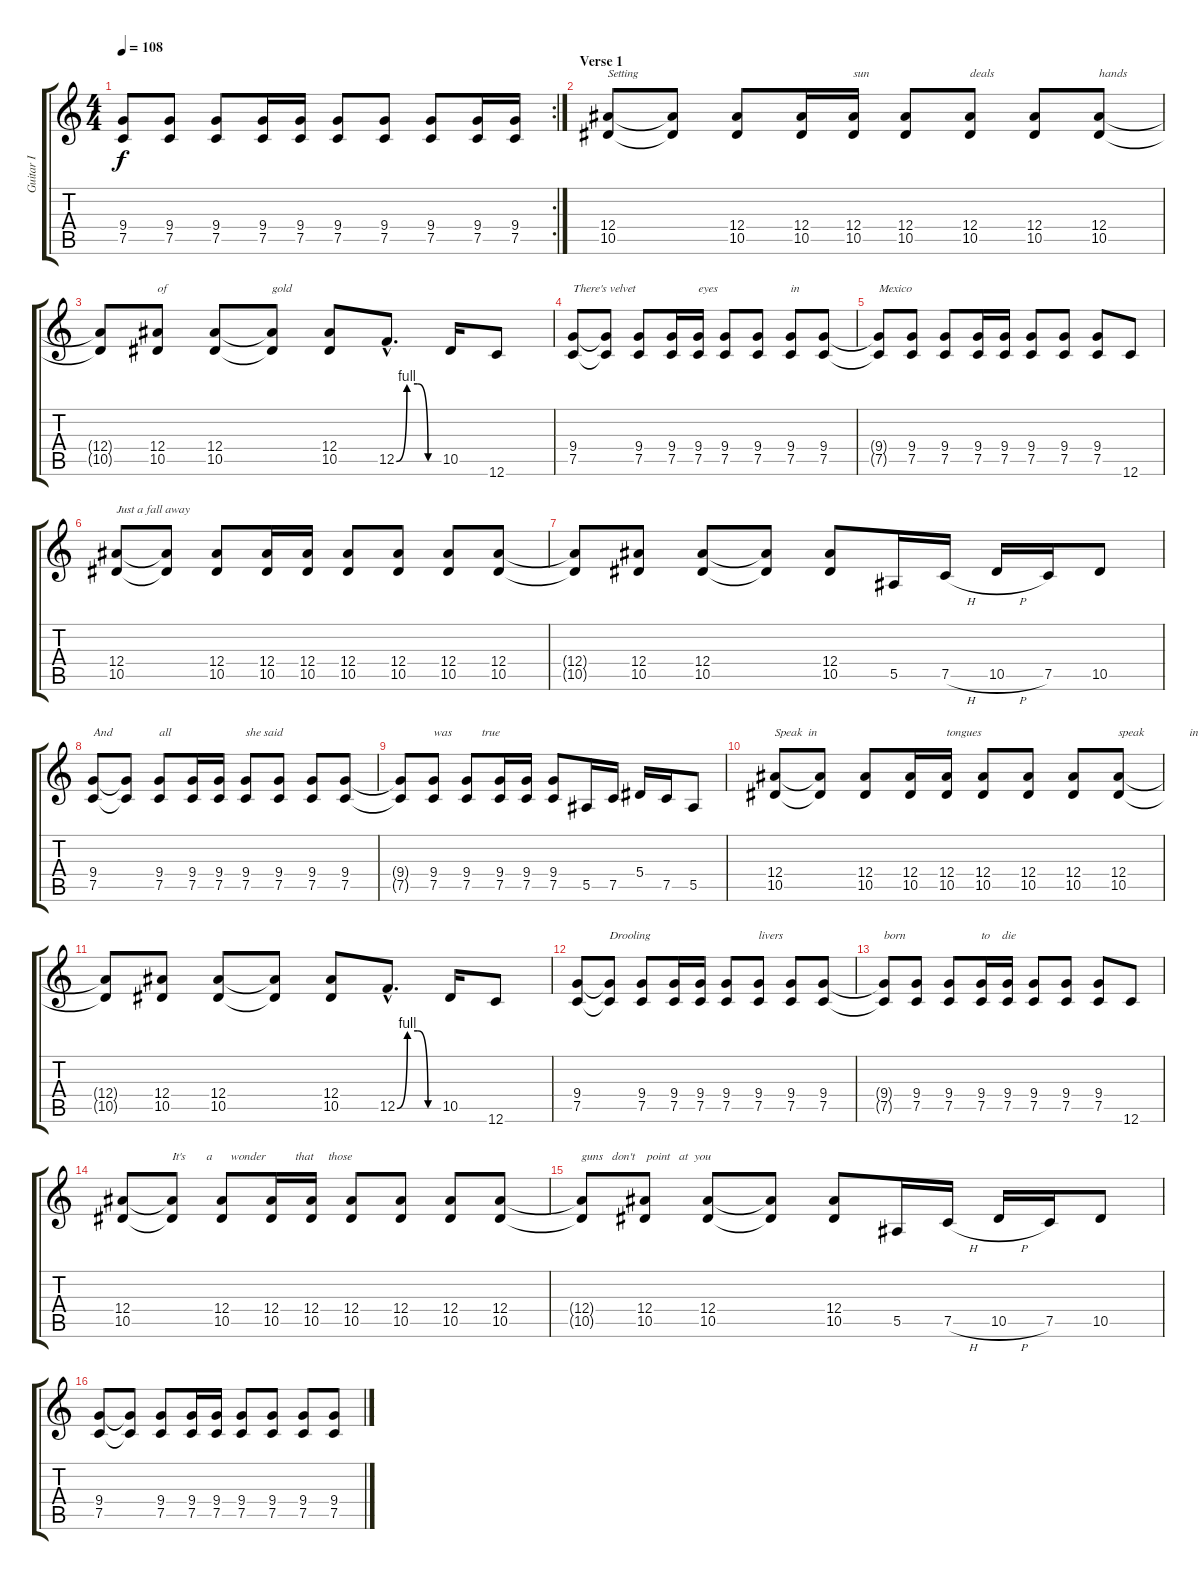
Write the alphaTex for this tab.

\track ("Guitar I" "Guitar I") {instrument overdrivenguitar}
\staff {score tabs}
\tuning (C4 G3 Eb3 Bb2 F2 C2) {hide}
\rc 2
\ts (4 4)
\tempo 108
\clef g2
\ks c
(9.4{t} 7.5{t}).8{dy f} (9.4 7.5).8 (9.4 7.5).8 (9.4 7.5).16 (9.4 7.5).16 (9.4 7.5).8 (9.4 7.5).8 (9.4 7.5).8 (9.4 7.5).16 (9.4 7.5).16 |
\section ("" "Verse 1")
(12.4 10.5).8{txt "Setting"} (12.4{t} 10.5{t}).8 (12.4 10.5).8 (12.4 10.5).16 (12.4 10.5).16{txt "sun"} (12.4 10.5).8 (12.4 10.5).8{txt "deals"} (12.4 10.5).8 (12.4 10.5).8{txt "hands"} |
(12.4{t} 10.5{t}).8 (12.4 10.5).8{txt "of"} (12.4 10.5).8 (12.4{t} 10.5{t}).8{txt "gold"} (12.4 10.5).8 12.5{be (custom 0 0 15 4 30 4 45 0 60 0) hac}.8{d} 10.5.16 12.6.8 |
(9.4 7.5).8{txt "There's velvet"} (9.4{t} 7.5{t}).8 (9.4 7.5).8 (9.4 7.5).16 (9.4 7.5).16{txt "eyes"} (9.4 7.5).8 (9.4 7.5).8 (9.4 7.5).8{txt "in"} (9.4 7.5).8 |
(9.4{t} 7.5{t}).8{txt "Mexico"} (9.4 7.5).8 (9.4 7.5).8 (9.4 7.5).16 (9.4 7.5).16 (9.4 7.5).8 (9.4 7.5).8 (9.4 7.5).8 12.6.8 |
(12.4 10.5).8{txt "Just a fall away"} (12.4{t} 10.5{t}).8 (12.4 10.5).8 (12.4 10.5).16 (12.4 10.5).16 (12.4 10.5).8 (12.4 10.5).8 (12.4 10.5).8 (12.4 10.5).8 |
(12.4{t} 10.5{t}).8 (12.4 10.5).8 (12.4 10.5).8 (12.4{t} 10.5{t}).8 (12.4 10.5).8 5.5.16 7.5{h}.16 10.5{h}.16 7.5.16 10.5.8 |
(9.4 7.5).8{txt "And "} (9.4{t} 7.5{t}).8 (9.4 7.5).8{txt "all"} (9.4 7.5).16 (9.4 7.5).16 (9.4 7.5).8{txt "she said"} (9.4 7.5).8 (9.4 7.5).8 (9.4 7.5).8 |
(9.4{t} 7.5{t}).8 (9.4 7.5).8{txt "was          true"} (9.4 7.5).8 (9.4 7.5).16 (9.4 7.5).16 (9.4 7.5).8 5.5.16 7.5.16 5.4.16 7.5.16 5.5.8 |
(12.4 10.5).8{txt "Speak  in"} (12.4{t} 10.5{t}).8 (12.4 10.5).8 (12.4 10.5).16 (12.4 10.5).16{txt "tongues"} (12.4 10.5).8 (12.4 10.5).8 (12.4 10.5).8 (12.4 10.5).8{txt "speak               in        lies"} |
(12.4{t} 10.5{t}).8 (12.4 10.5).8 (12.4 10.5).8 (12.4{t} 10.5{t}).8 (12.4 10.5).8 12.5{be (custom 0 0 15 4 30 4 45 0 60 0) hac}.8{d} 10.5.16 12.6.8 |
(9.4 7.5).8 (9.4{t} 7.5{t}).8{txt "Drooling"} (9.4 7.5).8 (9.4 7.5).16 (9.4 7.5).16 (9.4 7.5).8 (9.4 7.5).8{txt "livers"} (9.4 7.5).8 (9.4 7.5).8 |
(9.4{t} 7.5{t}).8{txt "born"} (9.4 7.5).8 (9.4 7.5).8 (9.4 7.5).16{txt "to    die"} (9.4 7.5).16 (9.4 7.5).8 (9.4 7.5).8 (9.4 7.5).8 12.6.8 |
(12.4 10.5).8 (12.4{t} 10.5{t}).8{txt "It's       a      wonder          that     those  "} (12.4 10.5).8 (12.4 10.5).16 (12.4 10.5).16 (12.4 10.5).8 (12.4 10.5).8 (12.4 10.5).8 (12.4 10.5).8 |
(12.4{t} 10.5{t}).8{txt "guns   don't    point   at  you"} (12.4 10.5).8 (12.4 10.5).8 (12.4{t} 10.5{t}).8 (12.4 10.5).8 5.5.16 7.5{h}.16 10.5{h}.16 7.5.16 10.5.8 |
(9.4 7.5).8 (9.4{t} 7.5{t}).8 (9.4 7.5).8 (9.4 7.5).16 (9.4 7.5).16 (9.4 7.5).8 (9.4 7.5).8 (9.4 7.5).8 (9.4 7.5).8
